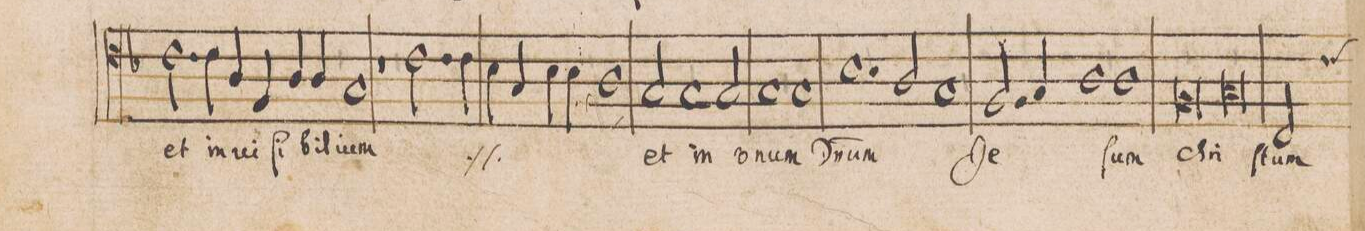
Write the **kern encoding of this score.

**kern	**text
*I"ALTVS	*
*clefC4	*
*k[b-]	*
*met(C|)	*
*M2/1	*
2.c\	et
4c\	in
4A/	vi-
4F/	-ſi-
4A/	-bi-
4A/	-li-
=11	=11
1G	-um
*	*ij
1r	.
=12	=12
2.c\	et
4c\	in
4B-\	vi-
4G/	-si-
4B-\	-bi-
4B-,\	-li-
=13	=13
1A,	-um
*	*Xij
2G/	et
1G	in
=14	=14
2G/	u-
1G	-num
=15	=15
1G	D(o)-
1.B-	-(mi)-
=16	=16
2A/	-num
1G	.
=17	=17
2.F/	Je-
4G/	.
1A	.
=18	=18
1A	-ſum
0F	Chri-
=19	=19
0G	.
=20	=20
*custos:c	*
2C/	-ſtum
*-	*-
